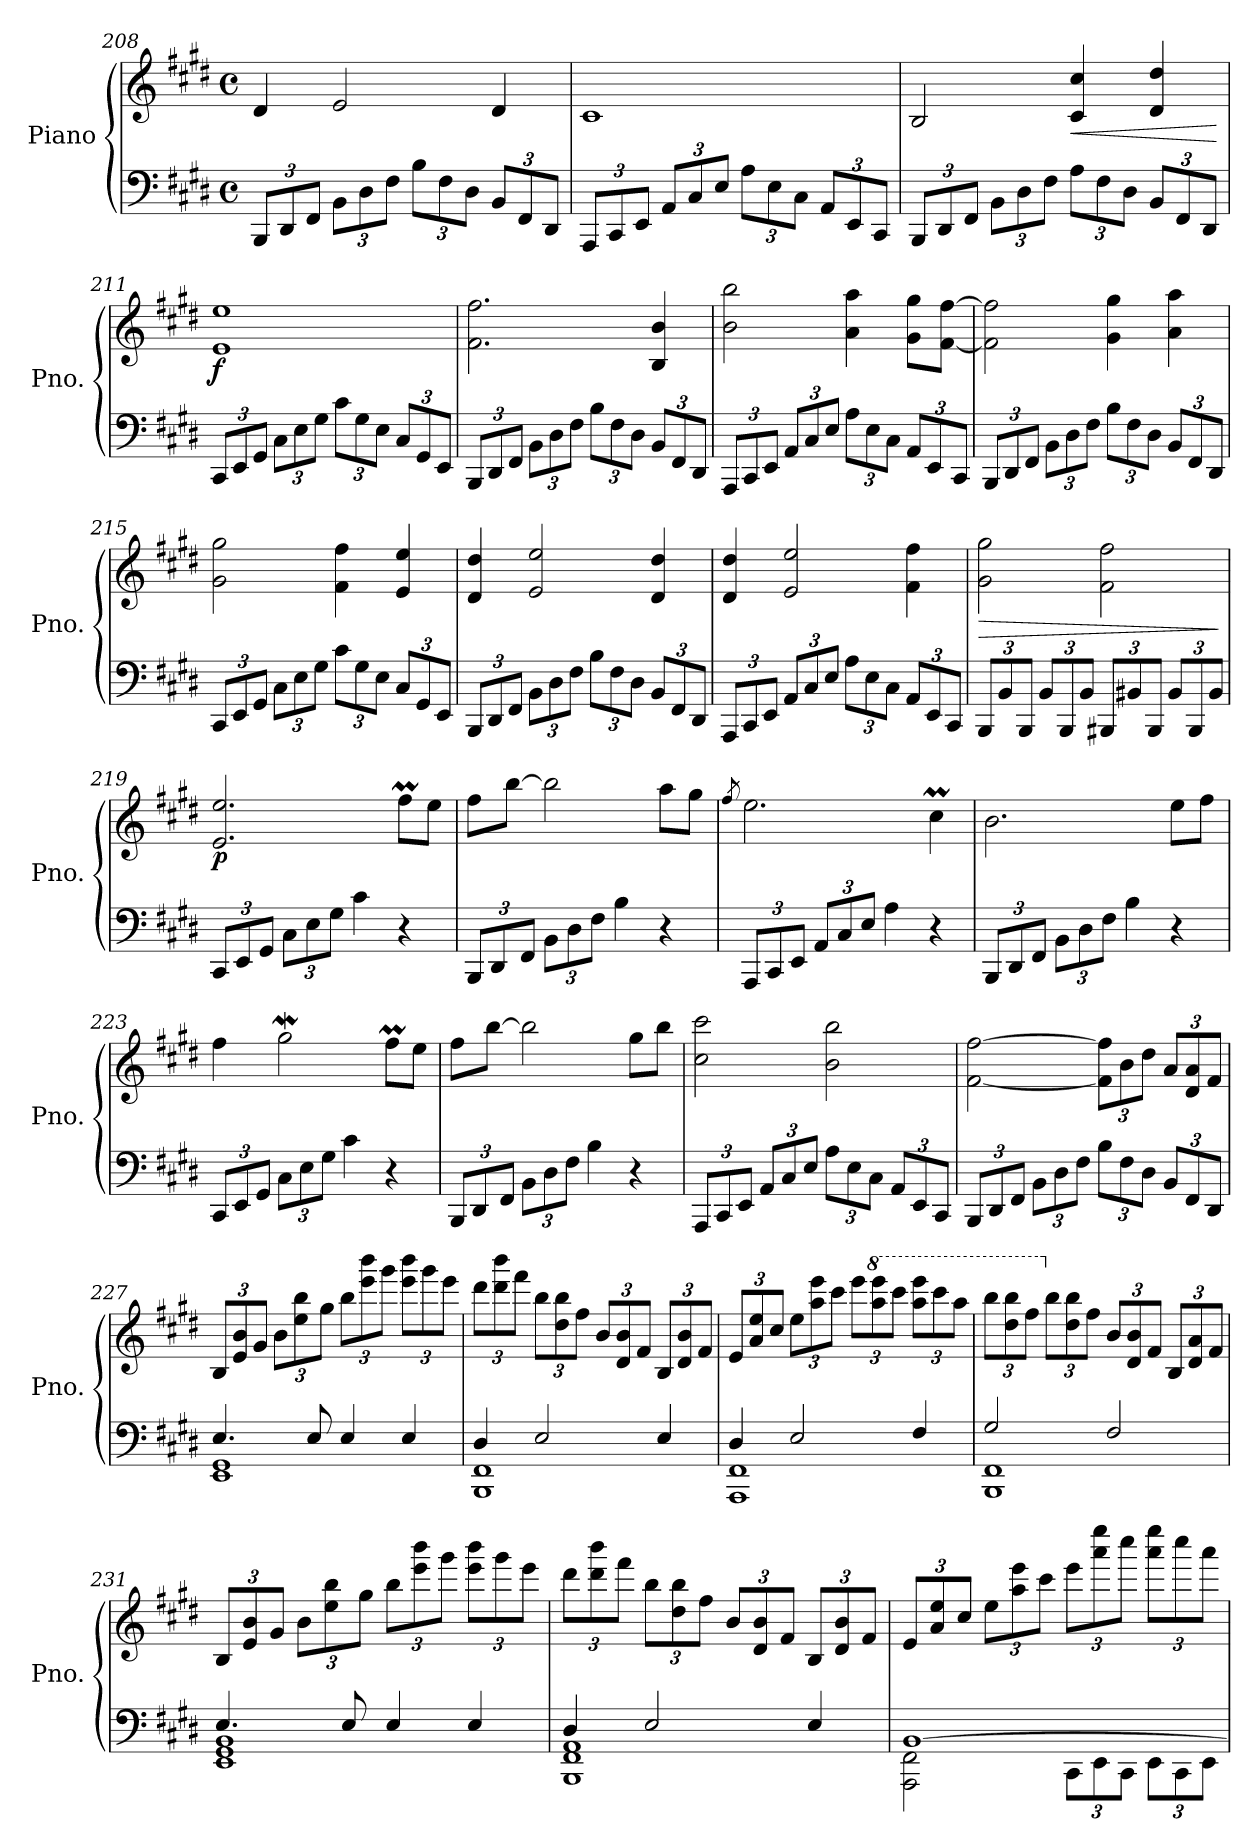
**kern	**kern	**dynam
*part1	*part1	*part1
*staff2	*staff1	*staff1/2
*I"Piano	*	*
*I'Pno.	*	*
*clefF4	*clefG2	*
*k[f#c#g#d#]	*k[f#c#g#d#]	*
*M4/4	*M4/4	*
*met(c)	*met(c)	*
*Xbrackettup	*	*
=208	=208	=208
12BBB/L	4d#/	.
12DD#/	.	.
12FF#/J	.	.
12BB\L	2e/	.
12D#\	.	.
12F#\J	.	.
12B\L	.	.
12F#\	.	.
12D#\J	.	.
12BB/L	4d#/	.
12FF#/	.	.
12DD#/J	.	.
!!LO:LB:g=z
=209	=209	=209
12AAA/L	1c#	.
12CC#/	.	.
12EE/J	.	.
12AA/L	.	.
12C#/	.	.
12E/J	.	.
12A\L	.	.
12E\	.	.
12C#\J	.	.
12AA/L	.	.
12EE/	.	.
12CC#/J	.	.
=210	=210	=210
12BBB/L	2B/	.
12DD#/	.	.
12FF#/J	.	.
12BB\L	.	.
12D#\	.	.
12F#\J	.	.
!	!	!LO:HP:b
12A\L	4c#/ 4cc#/	<
12F#\	.	.
12D#\J	.	.
12BB/L	4d#/ 4dd#/	.
12FF#/	.	.
12DD#/J	.	.
.	.	[
=211	=211	=211
!	!	!LO:DY:b
12CC#/L	1e 1ee	f
12EE/	.	.
12GG#/J	.	.
12C#\L	.	.
12E\	.	.
12G#\J	.	.
12c#\L	.	.
12G#\	.	.
12E\J	.	.
12C#/L	.	.
12GG#/	.	.
12EE/J	.	.
=212	=212	=212
12BBB/L	2.f#\ 2.ff#\	.
12DD#/	.	.
12FF#/J	.	.
12BB\L	.	.
12D#\	.	.
12F#\J	.	.
12B\L	.	.
12F#\	.	.
12D#\J	.	.
12BB/L	4B/ 4b/	.
12FF#/	.	.
12DD#/J	.	.
!!LO:LB:g=z
=213	=213	=213
12AAA/L	2b\ 2bb\	.
12CC#/	.	.
12EE/J	.	.
12AA/L	.	.
12C#/	.	.
12E/J	.	.
12A\L	4a\ 4aa\	.
12E\	.	.
12C#\J	.	.
12AA/L	8g#\ 8gg#\L	.
12EE/	.	.
.	[8f#\ [8ff#\J	.
12CC#/J	.	.
=214	=214	=214
12BBB/L	2f#\] 2ff#\]	.
12DD#/	.	.
12FF#/J	.	.
12BB\L	.	.
12D#\	.	.
12F#\J	.	.
12B\L	4g#\ 4gg#\	.
12F#\	.	.
12D#\J	.	.
12BB/L	4a\ 4aa\	.
12FF#/	.	.
12DD#/J	.	.
=215	=215	=215
12CC#/L	2g#\ 2gg#\	.
12EE/	.	.
12GG#/J	.	.
12C#\L	.	.
12E\	.	.
12G#\J	.	.
12c#\L	4f#\ 4ff#\	.
12G#\	.	.
12E\J	.	.
12C#/L	4e/ 4ee/	.
12GG#/	.	.
12EE/J	.	.
=216	=216	=216
12BBB/L	4d#/ 4dd#/	.
12DD#/	.	.
12FF#/J	.	.
12BB\L	2e/ 2ee/	.
12D#\	.	.
12F#\J	.	.
12B\L	.	.
12F#\	.	.
12D#\J	.	.
12BB/L	4d#/ 4dd#/	.
12FF#/	.	.
12DD#/J	.	.
!!LO:LB:g=z
=217	=217	=217
12AAA/L	4d#/ 4dd#/	.
12CC#/	.	.
12EE/J	.	.
12AA/L	2e/ 2ee/	.
12C#/	.	.
12E/J	.	.
12A\L	.	.
12E\	.	.
12C#\J	.	.
12AA/L	4f#\ 4ff#\	.
12EE/	.	.
12CC#/J	.	.
=218	=218	=218
!	!	!LO:HP:b
12BBB/L	2g#\ 2gg#\	>
12BB/	.	.
12BBB/J	.	.
12BB/L	.	.
12BBB/	.	.
12BB/J	.	.
12BBB#X/L	2f#\ 2ff#\	.
12BB#X/	.	.
12BBB#/J	.	.
12BB#/L	.	.
12BBB#/	.	.
12BB#/J	.	.
.	.	]
=219	=219	=219
!	!	!LO:DY:b
12CC#/L	2.e/ 2.ee/	p
12EE/	.	.
12GG#/J	.	.
12C#\L	.	.
12E\	.	.
12G#\J	.	.
4c#\	.	.
4r	8ff#M\L	.
.	8ee\J	.
=220	=220	=220
12BBB/L	8ff#\L	.
12DD#/	.	.
.	[8bb\J	.
12FF#/J	.	.
12BB\L	2bb\]	.
12D#\	.	.
12F#\J	.	.
4B\	.	.
4r	8aa\L	.
.	8gg#\J	.
!!LO:LB:g=z
=221	=221	=221
.	8qff#/	.
12AAA/L	2.ee\	.
12CC#/	.	.
12EE/J	.	.
12AA/L	.	.
12C#/	.	.
12E/J	.	.
4A\	.	.
4r	4cc#M\	.
=222	=222	=222
12BBB/L	2.b\	.
12DD#/	.	.
12FF#/J	.	.
12BB\L	.	.
12D#\	.	.
12F#\J	.	.
4B\	.	.
4r	8ee\L	.
.	8ff#\J	.
=223	=223	=223
12CC#/L	4ff#\	.
12EE/	.	.
12GG#/J	.	.
12C#\L	2gg#W\	.
12E\	.	.
12G#\J	.	.
4c#\	.	.
4r	8ff#M\L	.
.	8ee\J	.
=224	=224	=224
12BBB/L	8ff#\L	.
12DD#/	.	.
.	[8bb\J	.
12FF#/J	.	.
12BB\L	2bb\]	.
12D#\	.	.
12F#\J	.	.
4B\	.	.
4r	8gg#\L	.
.	8bb\J	.
!!LO:PB:g=z
=225	=225	=225
12AAA/L	2cc#\ 2ccc#\	.
12CC#/	.	.
12EE/J	.	.
12AA/L	.	.
12C#/	.	.
12E/J	.	.
12A\L	2b\ 2bb\	.
12E\	.	.
12C#\J	.	.
12AA/L	.	.
12EE/	.	.
12CC#/J	.	.
=226	=226	=226
12BBB/L	[2f#\ [2ff#\	.
12DD#/	.	.
12FF#/J	.	.
12BB\L	.	.
12D#\	.	.
12F#\J	.	.
*	*Xbrackettup	*
12B\L	12f#\] 12ff#\]L	.
12F#\	12b\	.
12D#\J	12dd#\J	.
12BB/L	12a/L	.
12FF#/	12d#/ 12a/	.
12DD#/J	12f#/J	.
=227	=227	=227
*^	*	*
4.E/	1EE 1GG#	12B/L	.
.	.	12e/ 12b/	.
.	.	12g#/J	.
.	.	12b\L	.
.	.	12ee\ 12bb\	.
8E/	.	.	.
.	.	12gg#\J	.
4E/	.	12bb\L	.
.	.	12eee\ 12bbb\	.
.	.	12ggg#\J	.
4E/	.	12eee\ 12bbb\L	.
.	.	12ggg#\	.
.	.	12eee\J	.
!!LO:LB:g=z
=228	=228	=228	=228
4D#/	1BBB 1FF#	12ddd#\L	.
.	.	12ddd#\ 12bbb\	.
.	.	12fff#\J	.
2E/	.	12bb\L	.
.	.	12dd#\ 12bb\	.
.	.	12ff#\J	.
.	.	12b/L	.
.	.	12d#/ 12b/	.
.	.	12f#/J	.
4E/	.	12B/L	.
.	.	12d#/ 12b/	.
.	.	12f#/J	.
=229	=229	=229	=229
4D#/	1AAA 1FF#	12e/L	.
.	.	12a/ 12ee/	.
.	.	12cc#/J	.
2E/	.	12ee\L	.
.	.	12aa\ 12eee\	.
.	.	12ccc#\J	.
.	.	12eee\L	.
*	*	*8va	*
.	.	12aaa\ 12eeee\	.
.	.	12cccc#\J	.
4F#/	.	12aaa\ 12eeee\L	.
.	.	12cccc#\	.
.	.	12aaa\J	.
=230	=230	=230	=230
2G#/	1BBB 1FF#	12bbb\L	.
.	.	12ddd#\ 12bbb\	.
.	.	12fff#\J	.
*	*	*X8va	*
.	.	12bb\L	.
.	.	12dd#\ 12bb\	.
.	.	12ff#\J	.
2F#/	.	12b/L	.
.	.	12d#/ 12b/	.
.	.	12f#/J	.
.	.	12B/L	.
.	.	12d#/ 12a/	.
.	.	12f#/J	.
!!LO:LB:g=z
=231	=231	=231	=231
4.E/	1EE 1GG# 1BB	12B/L	.
.	.	12e/ 12b/	.
.	.	12g#/J	.
.	.	12b\L	.
.	.	12ee\ 12bb\	.
8E/	.	.	.
.	.	12gg#\J	.
4E/	.	12bb\L	.
.	.	12eee\ 12bbb\	.
.	.	12ggg#\J	.
4E/	.	12eee\ 12bbb\L	.
.	.	12ggg#\	.
.	.	12eee\J	.
=232	=232	=232	=232
4D#/	1BBB 1FF# 1AA	12ddd#\L	.
.	.	12ddd#\ 12bbb\	.
.	.	12fff#\J	.
2E/	.	12bb\L	.
.	.	12dd#\ 12bb\	.
.	.	12ff#\J	.
.	.	12b/L	.
.	.	12d#/ 12b/	.
.	.	12f#/J	.
4E/	.	12B/L	.
.	.	12d#/ 12b/	.
.	.	12f#/J	.
=233	=233	=233	=233
[1BB	2AAA\ 2FF#\	12e/L	.
.	.	12a/ 12ee/	.
.	.	12cc#/J	.
.	.	12ee\L	.
.	.	12aa\ 12eee\	.
.	.	12ccc#\J	.
.	12CC#\L	12eee\L	.
.	12EE\	12aaa\ 12eeee\	.
.	12CC#\J	12cccc#\J	.
.	12EE\L	12aaa\ 12eeee\L	.
.	12CC#\	12cccc#\	.
.	12EE\J	12aaa\J	.
*v	*v	*	*
=	=	=
*-	*-	*-
